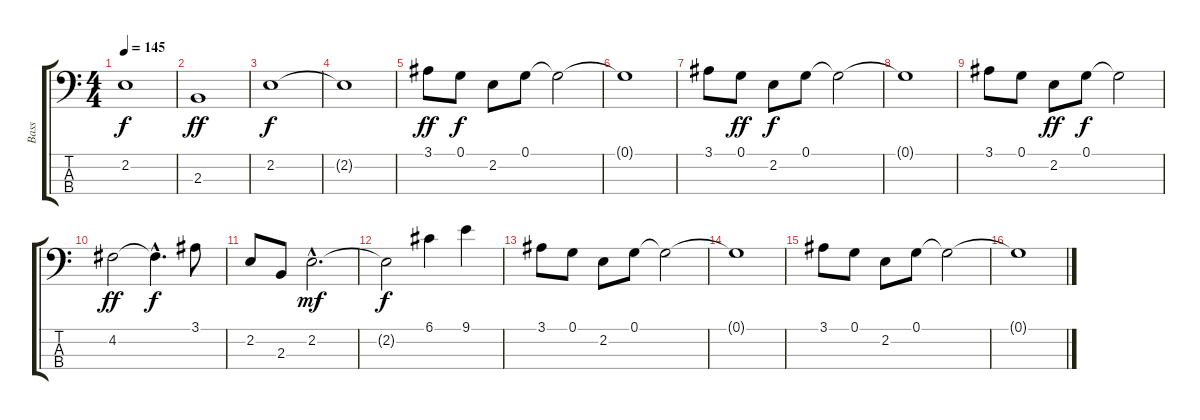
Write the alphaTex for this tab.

\track ("Bass" "Bass") {instrument electricbassfinger}
\staff {score tabs}
\tuning (G2 D2 A1 E1) {hide}
\ts (4 4)
\tempo 145
\clef f4
\ks c
2.2.1{dy f} |
2.3.1{dy ff} |
2.2.1{dy f} |
2.2{t}.1 |
3.1.8{dy ff} 0.1.8{dy f} 2.2.8 0.1.8 0.1{t}.2 |
0.1{t}.1 |
3.1.8 0.1.8{dy ff} 2.2.8{dy f} 0.1.8 0.1{t}.2 |
0.1{t}.1 |
3.1.8 0.1.8 2.2.8{dy ff} 0.1.8{dy f} 0.1{t}.2 |
4.2.2{dy ff} 4.2{hac t}.4{d dy f} 3.1.8 |
2.2.8 2.3.8 2.2{hac}.2{d dy mf} |
2.2{t}.2{dy f} 6.1.4 9.1.4 |
3.1.8 0.1.8 2.2.8 0.1.8 0.1{t}.2 |
0.1{t}.1 |
3.1.8 0.1.8 2.2.8 0.1.8 0.1{t}.2 |
0.1{t}.1
